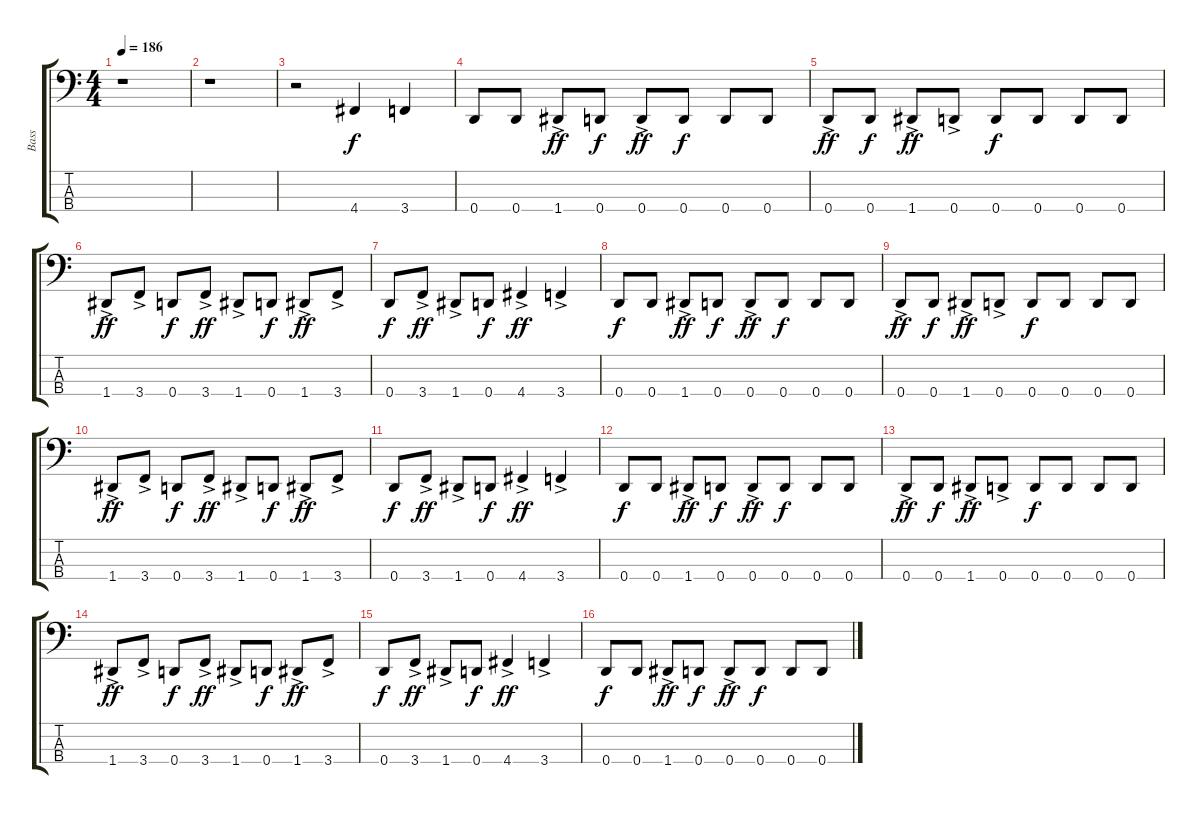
\track ("Bass" "Bass") {instrument electricbasspick}
\staff {score tabs}
\tuning (F2 C2 G1 D1) {hide}
\ts (4 4)
\tempo 186
\clef f4
\ks c
r.1{dy f} |
r.1 |
r.2 4.4.4 3.4.4 |
0.4.8 0.4.8 1.4{ac}.8{dy ff} 0.4.8{dy f} 0.4{ac}.8{dy ff} 0.4.8{dy f} 0.4.8 0.4.8 |
0.4{ac}.8{dy ff} 0.4.8{dy f} 1.4{ac}.8{dy ff} 0.4{ac}.8 0.4.8{dy f} 0.4.8 0.4.8 0.4.8 |
1.4{ac}.8{dy ff} 3.4{ac}.8 0.4.8{dy f} 3.4{ac}.8{dy ff} 1.4{ac}.8 0.4.8{dy f} 1.4{ac}.8{dy ff} 3.4{ac}.8 |
0.4.8{dy f} 3.4{ac}.8{dy ff} 1.4{ac}.8 0.4.8{dy f} 4.4{ac}.4{dy ff} 3.4{ac}.4 |
0.4.8{dy f} 0.4.8 1.4{ac}.8{dy ff} 0.4.8{dy f} 0.4{ac}.8{dy ff} 0.4.8{dy f} 0.4.8 0.4.8 |
0.4{ac}.8{dy ff} 0.4.8{dy f} 1.4{ac}.8{dy ff} 0.4{ac}.8 0.4.8{dy f} 0.4.8 0.4.8 0.4.8 |
1.4{ac}.8{dy ff} 3.4{ac}.8 0.4.8{dy f} 3.4{ac}.8{dy ff} 1.4{ac}.8 0.4.8{dy f} 1.4{ac}.8{dy ff} 3.4{ac}.8 |
0.4.8{dy f} 3.4{ac}.8{dy ff} 1.4{ac}.8 0.4.8{dy f} 4.4{ac}.4{dy ff} 3.4{ac}.4 |
0.4.8{dy f} 0.4.8 1.4{ac}.8{dy ff} 0.4.8{dy f} 0.4{ac}.8{dy ff} 0.4.8{dy f} 0.4.8 0.4.8 |
0.4{ac}.8{dy ff} 0.4.8{dy f} 1.4{ac}.8{dy ff} 0.4{ac}.8 0.4.8{dy f} 0.4.8 0.4.8 0.4.8 |
1.4{ac}.8{dy ff} 3.4{ac}.8 0.4.8{dy f} 3.4{ac}.8{dy ff} 1.4{ac}.8 0.4.8{dy f} 1.4{ac}.8{dy ff} 3.4{ac}.8 |
0.4.8{dy f} 3.4{ac}.8{dy ff} 1.4{ac}.8 0.4.8{dy f} 4.4{ac}.4{dy ff} 3.4{ac}.4 |
0.4.8{dy f} 0.4.8 1.4{ac}.8{dy ff} 0.4.8{dy f} 0.4{ac}.8{dy ff} 0.4.8{dy f} 0.4.8 0.4.8
